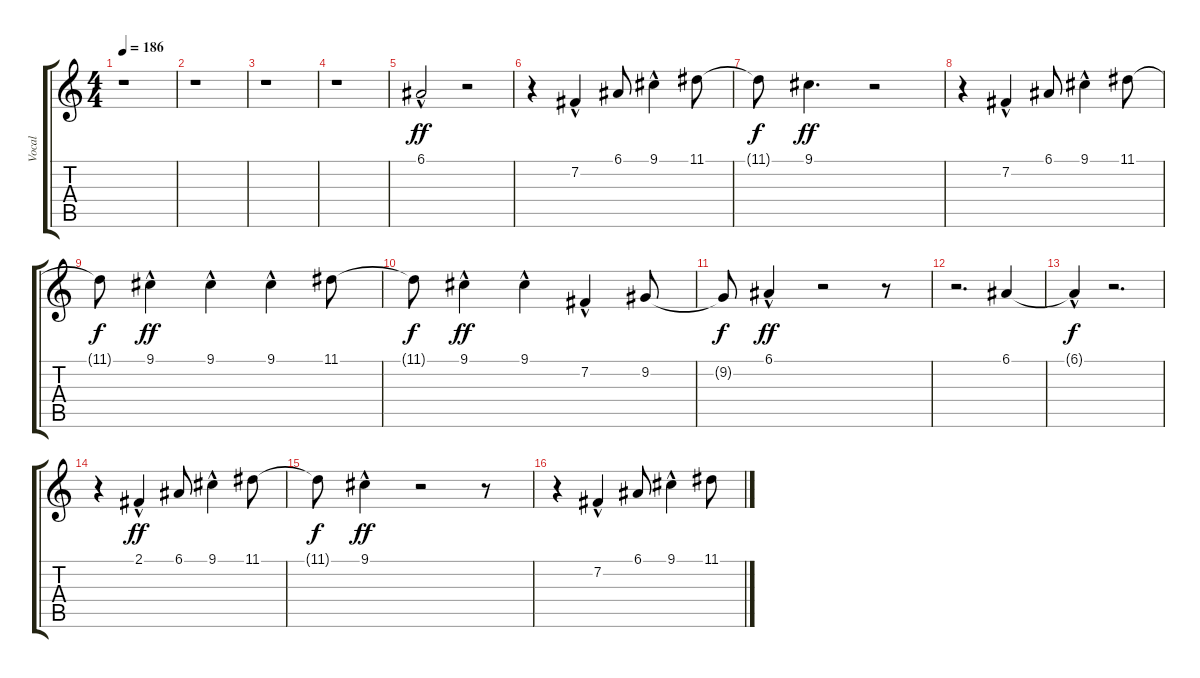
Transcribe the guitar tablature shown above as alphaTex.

\track ("Vocal" "Vocal") {instrument trumpet}
\staff {score tabs}
\tuning (E4 B3 G3 D3 A2 E2) {hide}
\ts (4 4)
\tempo 186
\clef g2
\ks c
r.1{dy ff instrument trumpet} |
r.1 |
r.1 |
r.1 |
6.1{hac}.2 r.2 |
r.4 7.2{hac}.4 6.1.8 9.1{hac}.4 11.1.8 |
11.1{t}.8{dy f} 9.1.4{d dy ff} r.2 |
r.4 7.2{hac}.4 6.1.8 9.1{hac}.4 11.1.8 |
11.1{t}.8{dy f} 9.1{hac}.4{dy ff} 9.1{hac}.4 9.1{hac}.4 11.1.8 |
11.1{t}.8{dy f} 9.1{hac}.4{dy ff} 9.1{hac}.4 7.2{hac}.4 9.2.8 |
9.2{t}.8{dy f} 6.1{hac}.4{dy ff} r.2 r.8 |
r.2{d} 6.1.4 |
6.1{hac t}.4{dy f} r.2{d} |
r.4 2.1{hac}.4{dy ff} 6.1.8 9.1{hac}.4 11.1.8 |
11.1{t}.8{dy f} 9.1{hac}.4{dy ff} r.2 r.8 |
r.4 7.2{hac}.4 6.1.8 9.1{hac}.4 11.1.8
